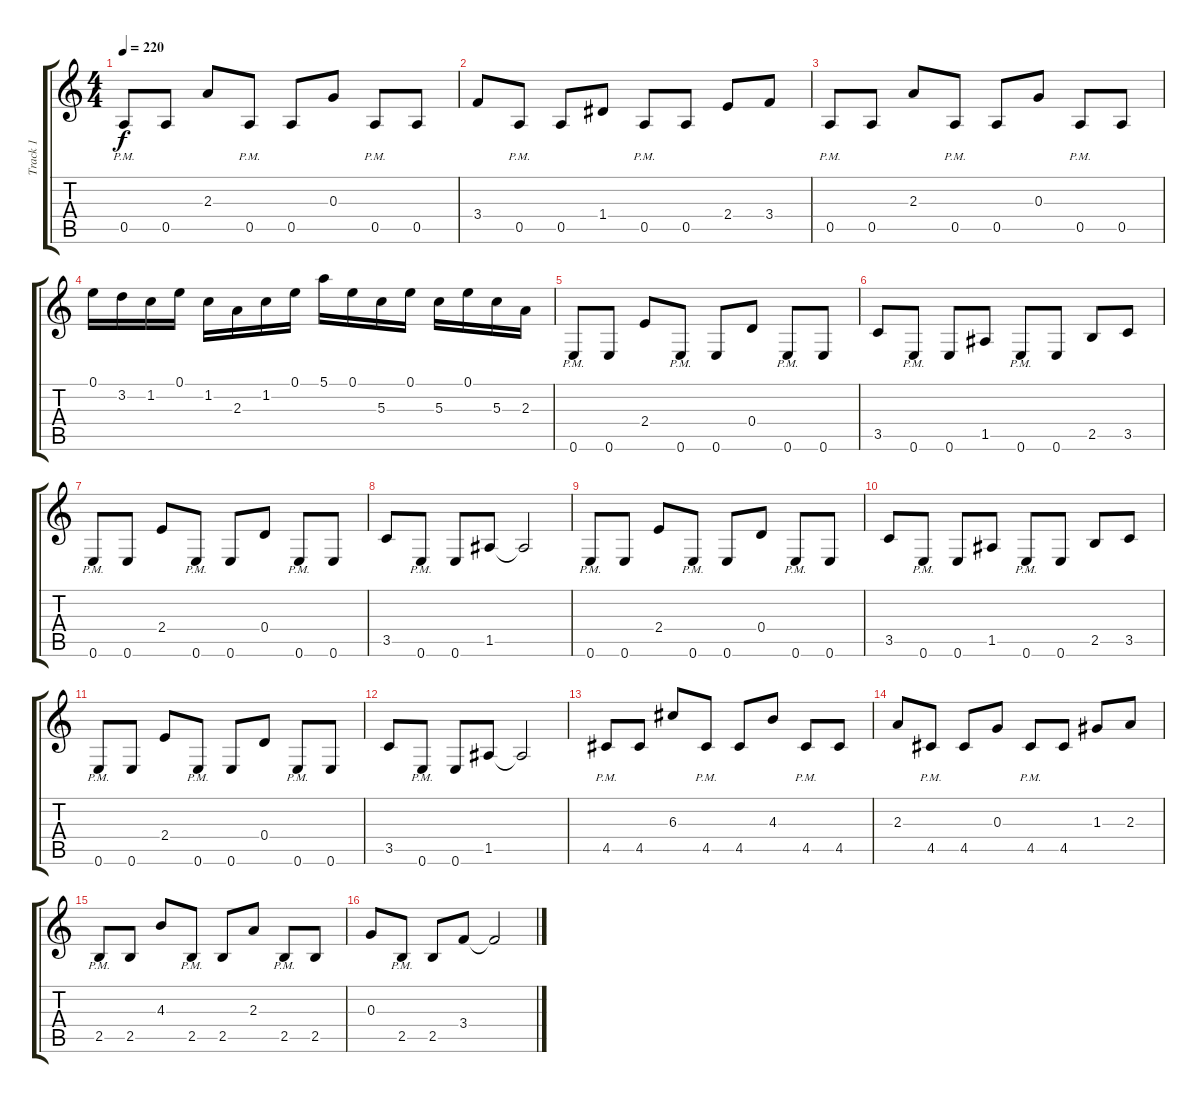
\track ("Track 1" "Track 1") {instrument overdrivenguitar}
\staff {score tabs}
\tuning (E4 B3 G3 D3 A2 E2) {hide}
\ts (4 4)
\tempo 220
\clef g2
\ks c
0.5{pm}.8{dy f} 0.5.8 2.3.8 0.5{pm}.8 0.5.8 0.3.8 0.5{pm}.8 0.5.8 |
3.4.8 0.5{pm}.8 0.5.8 1.4.8 0.5{pm}.8 0.5.8 2.4.8 3.4.8 |
0.5{pm}.8 0.5.8 2.3.8 0.5{pm}.8 0.5.8 0.3.8 0.5{pm}.8 0.5.8 |
0.1.16 3.2.16 1.2.16 0.1.16 1.2.16 2.3.16 1.2.16 0.1.16 5.1.16 0.1.16 5.3.16 0.1.16 5.3.16 0.1.16 5.3.16 2.3.16 |
0.6{pm}.8 0.6.8 2.4.8 0.6{pm}.8 0.6.8 0.4.8 0.6{pm}.8 0.6.8 |
3.5.8 0.6{pm}.8 0.6.8 1.5.8 0.6{pm}.8 0.6.8 2.5.8 3.5.8 |
0.6{pm}.8 0.6.8 2.4.8 0.6{pm}.8 0.6.8 0.4.8 0.6{pm}.8 0.6.8 |
3.5.8 0.6{pm}.8 0.6.8 1.5.8 1.5{t}.2 |
0.6{pm}.8 0.6.8 2.4.8 0.6{pm}.8 0.6.8 0.4.8 0.6{pm}.8 0.6.8 |
3.5.8 0.6{pm}.8 0.6.8 1.5.8 0.6{pm}.8 0.6.8 2.5.8 3.5.8 |
0.6{pm}.8 0.6.8 2.4.8 0.6{pm}.8 0.6.8 0.4.8 0.6{pm}.8 0.6.8 |
3.5.8 0.6{pm}.8 0.6.8 1.5.8 1.5{t}.2 |
4.5{pm}.8 4.5.8 6.3.8 4.5{pm}.8 4.5.8 4.3.8 4.5{pm}.8 4.5.8 |
2.3.8 4.5{pm}.8 4.5.8 0.3.8 4.5{pm}.8 4.5.8 1.3.8 2.3.8 |
2.5{pm}.8 2.5.8 4.3.8 2.5{pm}.8 2.5.8 2.3.8 2.5{pm}.8 2.5.8 |
0.3.8 2.5{pm}.8 2.5.8 3.4.8 3.4{t}.2
